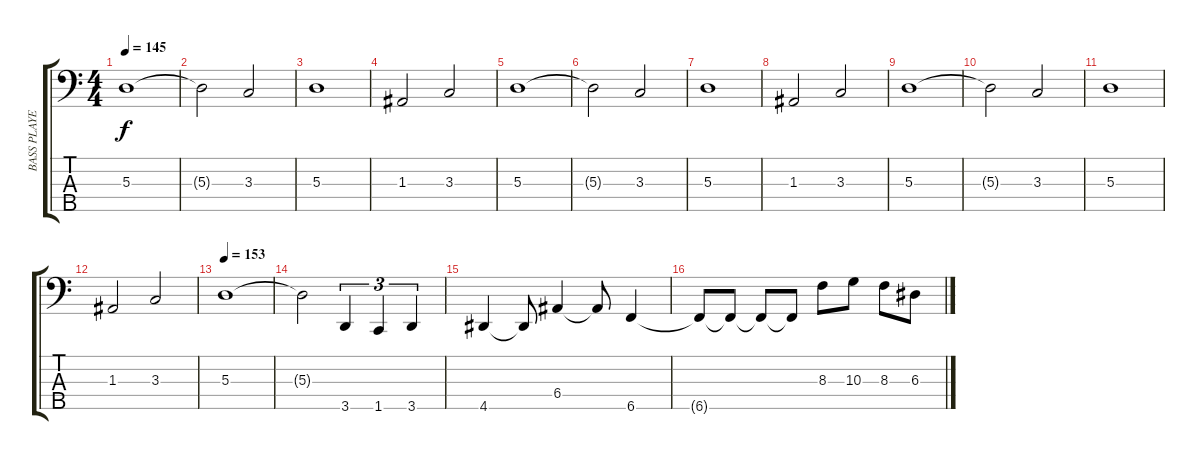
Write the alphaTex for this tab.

\track ("BASS PLAYER" "BASS PLAYE") {instrument electricbassfinger}
\staff {score tabs}
\tuning (G2 D2 A1 E1 B0) {hide}
\ts (4 4)
\tempo 145
\clef f4
\ks c
5.3.1{dy f} |
5.3{t}.2 3.3.2 |
5.3.1 |
1.3.2 3.3.2 |
5.3.1 |
5.3{t}.2 3.3.2 |
5.3.1 |
1.3.2 3.3.2 |
5.3.1 |
5.3{t}.2 3.3.2 |
5.3.1 |
1.3.2 3.3.2 |
\tempo 153
5.3.1 |
5.3{t}.2 3.5.4{tu (3 2)} 1.5.4{tu (3 2)} 3.5.4{tu (3 2)} |
4.5.4 4.5{t}.8 6.4.4 6.4{t}.8 6.5.4 |
6.5{t}.8 6.5{t}.8 6.5{t}.8 6.5{t}.8 8.3.8 10.3.8 8.3.8 6.3.8
